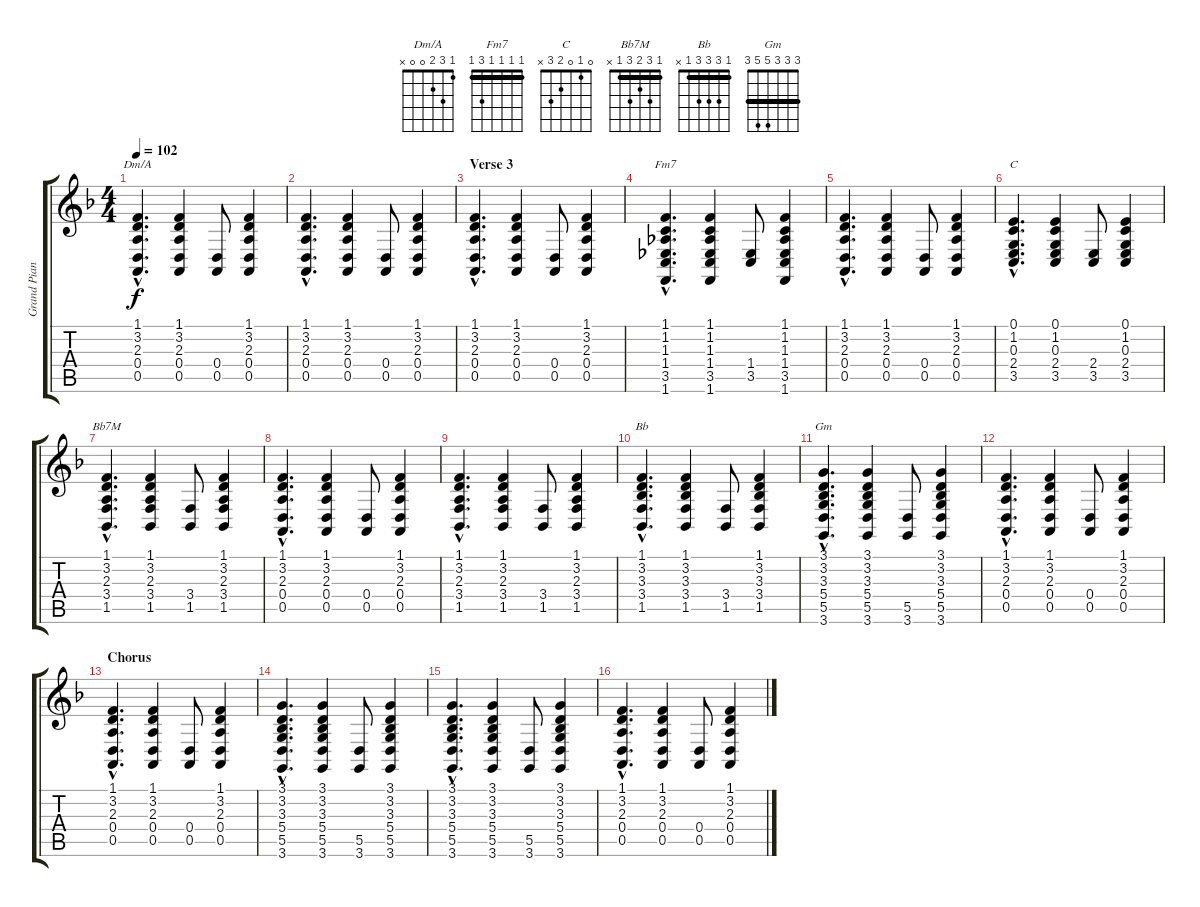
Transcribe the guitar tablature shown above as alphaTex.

\track ("Grand Piano" "Grand Pian") {instrument acousticgrandpiano}
\staff {score tabs}
\tuning (E4 B3 G3 D3 A2 E2) {hide}
\chord ("Dm/A" 1 3 2 0 0 x)
\chord ("Fm7" 1 1 1 1 3 1) {barre 1}
\chord ("C" 0 1 0 2 3 x)
\chord ("Bb7M" 1 3 2 3 1 x) {barre 1}
\chord ("Bb" 1 3 3 3 1 x) {barre 1}
\chord ("Gm" 3 3 3 5 5 3) {barre 3}
\ts (4 4)
\tempo 102
\clef g2
\ks dminor
(1.1{hac} 3.2{hac} 2.3{hac} 0.4{hac} 0.5{hac}).4{d ch "Dm/A" dy f} (1.1 3.2 2.3 0.4 0.5).4 (0.4 0.5).8 (1.1 3.2 2.3 0.4 0.5).4 |
(1.1{hac} 3.2{hac} 2.3{hac} 0.4{hac} 0.5{hac}).4{d} (1.1 3.2 2.3 0.4 0.5).4 (0.4 0.5).8 (1.1 3.2 2.3 0.4 0.5).4 |
\section ("" "Verse 3")
(1.1{hac} 3.2{hac} 2.3{hac} 0.4{hac} 0.5{hac}).4{d} (1.1 3.2 2.3 0.4 0.5).4 (0.4 0.5).8 (1.1 3.2 2.3 0.4 0.5).4 |
(1.1{hac} 1.2{hac} 1.3{hac} 1.4{hac} 3.5{hac} 1.6{hac}).4{d ch "Fm7"} (1.1 1.2 1.3 1.4 3.5 1.6).4 (1.4 3.5).8 (1.1 1.2 1.3 1.4 3.5 1.6).4 |
(1.1{hac} 3.2{hac} 2.3{hac} 0.4{hac} 0.5{hac}).4{d} (1.1 3.2 2.3 0.4 0.5).4 (0.4 0.5).8 (1.1 3.2 2.3 0.4 0.5).4 |
(0.1{hac} 1.2{hac} 0.3{hac} 2.4{hac} 3.5{hac}).4{d ch "C"} (0.1 1.2 0.3 2.4 3.5).4 (2.4 3.5).8 (0.1 1.2 0.3 2.4 3.5).4 |
(1.1{hac} 3.2{hac} 2.3{hac} 3.4{hac} 1.5{hac}).4{d ch "Bb7M"} (1.1 3.2 2.3 3.4 1.5).4 (3.4 1.5).8 (1.1 3.2 2.3 3.4 1.5).4 |
(1.1{hac} 3.2{hac} 2.3{hac} 0.4{hac} 0.5{hac}).4{d} (1.1 3.2 2.3 0.4 0.5).4 (0.4 0.5).8 (1.1 3.2 2.3 0.4 0.5).4 |
(1.1{hac} 3.2{hac} 2.3{hac} 3.4{hac} 1.5{hac}).4{d} (1.1 3.2 2.3 3.4 1.5).4 (3.4 1.5).8 (1.1 3.2 2.3 3.4 1.5).4 |
(1.1{hac} 3.2{hac} 3.3{hac} 3.4{hac} 1.5{hac}).4{d ch "Bb"} (1.1 3.2 3.3 3.4 1.5).4 (3.4 1.5).8 (1.1 3.2 3.3 3.4 1.5).4 |
(3.1{hac} 3.2{hac} 3.3{hac} 5.4{hac} 5.5{hac} 3.6{hac}).4{d ch "Gm"} (3.1 3.2 3.3 5.4 5.5 3.6).4 (5.5 3.6).8 (3.1 3.2 3.3 5.4 5.5 3.6).4 |
(1.1{hac} 3.2{hac} 2.3{hac} 0.4{hac} 0.5{hac}).4{d} (1.1 3.2 2.3 0.4 0.5).4 (0.4 0.5).8 (1.1 3.2 2.3 0.4 0.5).4 |
\section ("" "Chorus")
(1.1{hac} 3.2{hac} 2.3{hac} 0.4{hac} 0.5{hac}).4{d} (1.1 3.2 2.3 0.4 0.5).4 (0.4 0.5).8 (1.1 3.2 2.3 0.4 0.5).4 |
(3.1{hac} 3.2{hac} 3.3{hac} 5.4{hac} 5.5{hac} 3.6{hac}).4{d} (3.1 3.2 3.3 5.4 5.5 3.6).4 (5.5 3.6).8 (3.1 3.2 3.3 5.4 5.5 3.6).4 |
(3.1{hac} 3.2{hac} 3.3{hac} 5.4{hac} 5.5{hac} 3.6{hac}).4{d} (3.1 3.2 3.3 5.4 5.5 3.6).4 (5.5 3.6).8 (3.1 3.2 3.3 5.4 5.5 3.6).4 |
(1.1{hac} 3.2{hac} 2.3{hac} 0.4{hac} 0.5{hac}).4{d} (1.1 3.2 2.3 0.4 0.5).4 (0.4 0.5).8 (1.1 3.2 2.3 0.4 0.5).4
